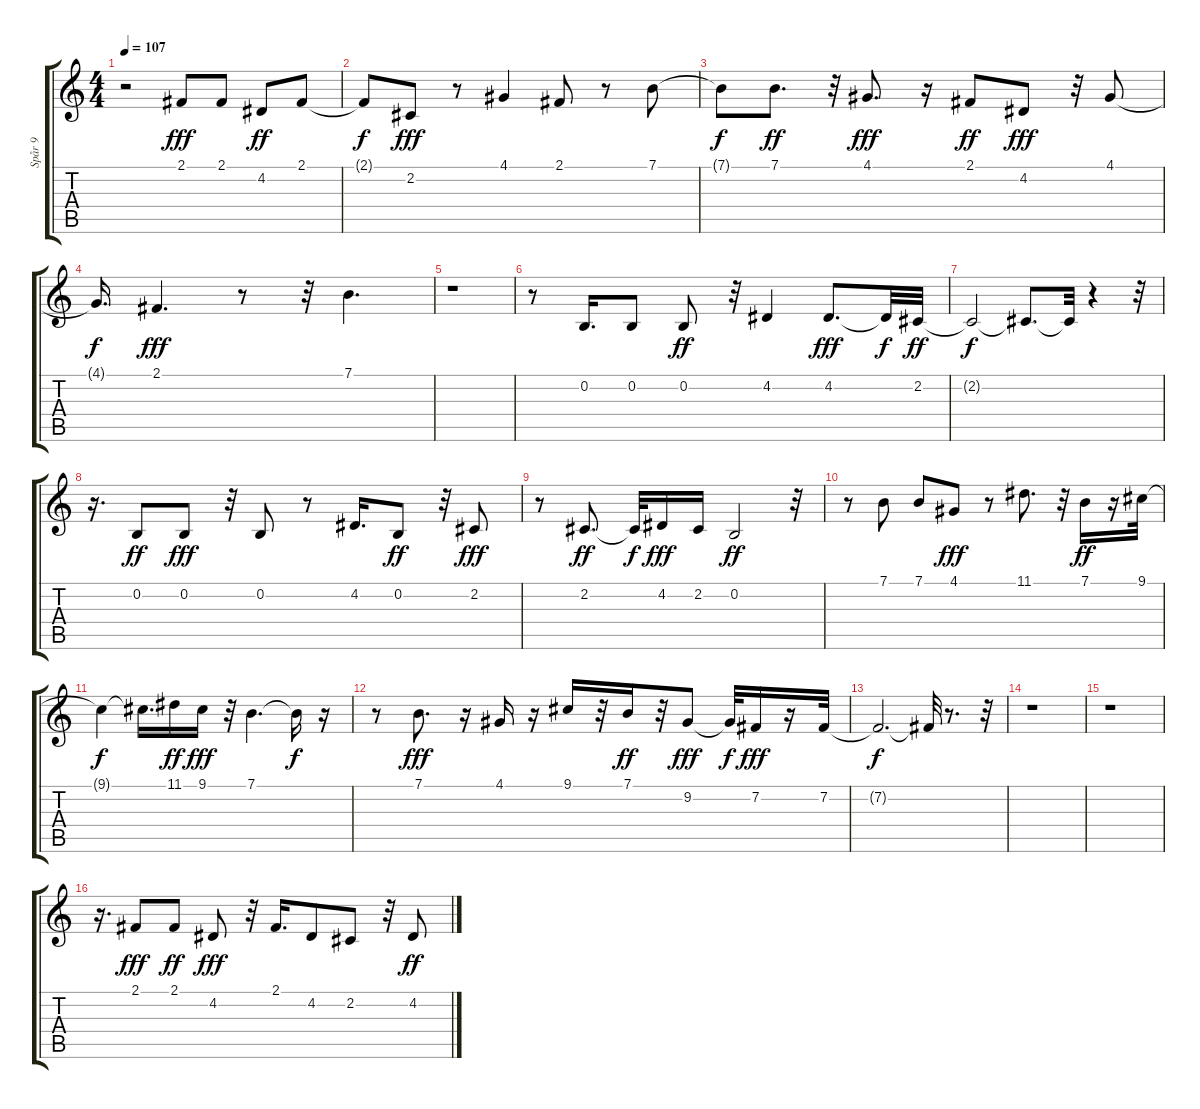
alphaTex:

\track ("Spår 9" "Spår 9") {instrument altosax}
\staff {score tabs}
\tuning (E4 B3 G3 D3 A2 E2) {hide}
\ts (4 4)
\tempo 107
\clef g2
\ks c
r.2{dy fff} 2.1.8 2.1.8 4.2.8{dy ff} 2.1.8 |
2.1{t}.8{dy f} 2.2.8{dy fff} r.8 4.1.4 2.1.8 r.8 7.1.8 |
7.1{t}.8{dy f} 7.1.8{d dy ff} r.32 4.1.8{d dy fff} r.16 2.1.8{dy ff} 4.2.8{dy fff} r.32 4.1.8 |
4.1{t}.16{d dy f} 2.1.4{d dy fff} r.8 r.32 7.1.4{d} |
r.1 |
r.8{volume 8} 0.2.16{d} 0.2.8 0.2.8{dy ff} r.32 4.2.4 4.2.8{d dy fff} 4.2{t}.32{dy f} 2.2.32{dy ff} |
2.2{t}.2{dy f} 2.2{t}.8{d} 2.2{t}.32 r.4 r.32 |
r.16{d} 0.2.8{dy ff} 0.2.8{dy fff} r.32 0.2.8 r.8 4.2.16{d} 0.2.8{dy ff} r.32 2.2.8{dy fff} |
r.8 2.2.8{d dy ff} 2.2{t}.32{dy f} 4.2.16{dy fff} 2.2.16 0.2.2{dy ff} r.32 |
r.8 7.1.8 7.1.8 4.1.8{dy fff} r.8 11.1.8{d} r.32 7.1.16{dy ff} r.16 9.1.32 |
9.1{t}.4{dy f} 9.1{t}.16{d} 11.1.16{dy ff} 9.1.16{dy fff} r.32 7.1.4{d} 7.1{t}.16{dy f} r.16 |
r.8 7.1.8{d dy fff} r.16 4.1.16 r.16 9.1.16 r.32 7.1.16{dy ff} r.32 9.2.8{dy fff} 9.2{t}.32{dy f} 7.2.16{dy fff} r.16 7.2.32 |
7.2{t}.2{d dy f} 7.2{t}.32 r.8{d} r.32 |
r.1 |
r.1 |
r.16{d volume 9} 2.1.8{dy fff} 2.1.8{dy ff} 4.2.8{dy fff} r.32 2.1.16{d} 4.2.8 2.2.8 r.32 4.2.8{dy ff}
